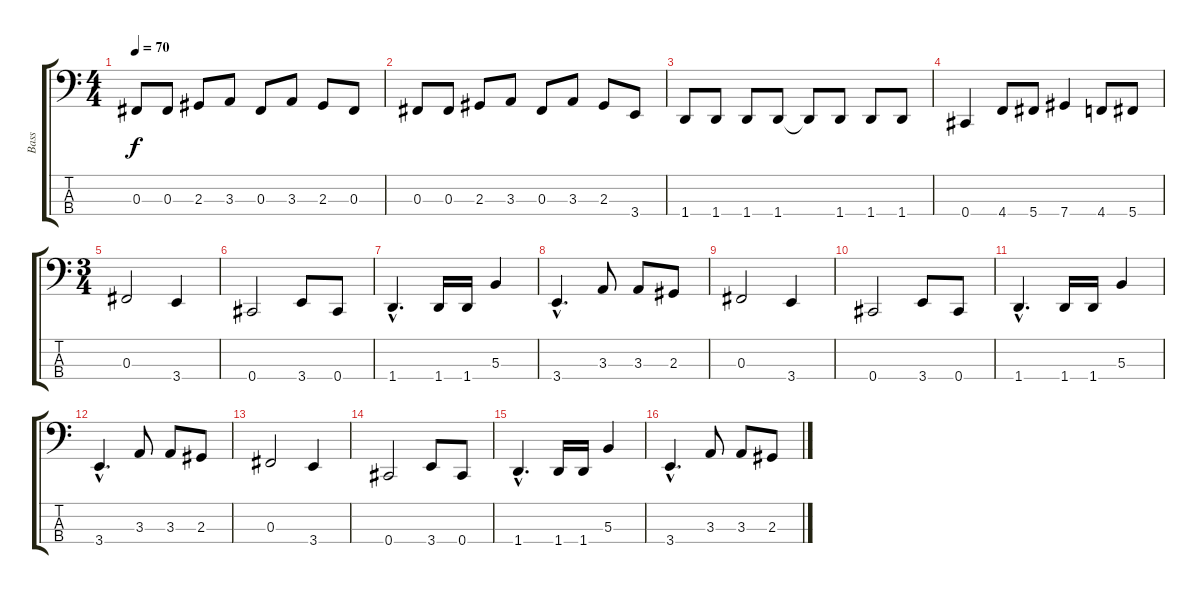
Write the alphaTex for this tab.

\track ("Bass" "Bass") {instrument electricbasspick}
\staff {score tabs}
\tuning (E2 B1 Gb1 Db1) {hide}
\ts (4 4)
\tempo 70
\clef f4
\ks c
0.3.8{dy f} 0.3.8 2.3.8 3.3.8 0.3.8 3.3.8 2.3.8 0.3.8 |
0.3.8 0.3.8 2.3.8 3.3.8 0.3.8 3.3.8 2.3.8 3.4.8 |
1.4.8 1.4.8 1.4.8 1.4.8 1.4{t}.8 1.4.8 1.4.8 1.4.8 |
0.4.4 4.4.8 5.4.8 7.4.4 4.4.8 5.4.8 |
\ts (3 4)
0.3.2 3.4.4 |
0.4.2 3.4.8 0.4.8 |
1.4{hac}.4{d} 1.4.16 1.4.16 5.3.4 |
3.4{hac}.4{d} 3.3.8 3.3.8 2.3.8 |
0.3.2 3.4.4 |
0.4.2 3.4.8 0.4.8 |
1.4{hac}.4{d} 1.4.16 1.4.16 5.3.4 |
3.4{hac}.4{d} 3.3.8 3.3.8 2.3.8 |
0.3.2 3.4.4 |
0.4.2 3.4.8 0.4.8 |
1.4{hac}.4{d} 1.4.16 1.4.16 5.3.4 |
3.4{hac}.4{d} 3.3.8 3.3.8 2.3.8
